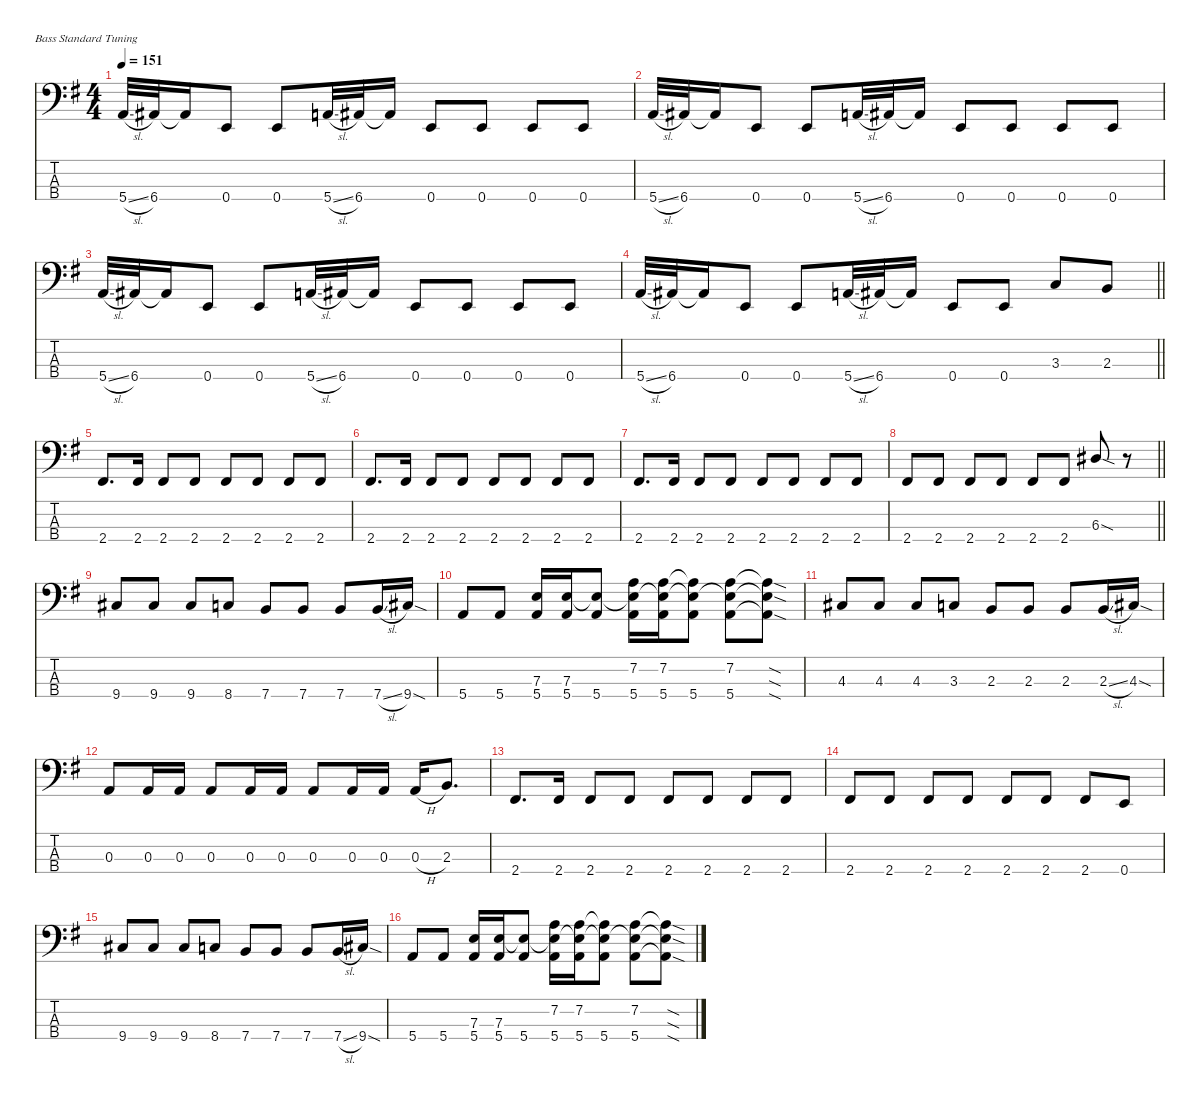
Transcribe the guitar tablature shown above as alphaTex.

\defaultSystemsLayout 4
\hideDynamics
\bracketExtendMode nobrackets
\singleTrackTrackNamePolicy hidden
\multiTrackTrackNamePolicy hidden
\otherSystemsTrackNameOrientation horizontal
\track ("Cliff Burton" "el.bs.") {instrument electricbassfinger}
\staff {score tabs}
\tuning (G2 D2 A1 E1)
\ts (4 4)
\tempo 151
\clef f4
\ks eminor
5.4{sl acc forcenatural}.32{dy f beam Up} 6.4{acc #}.32{beam Up} 6.4{t acc #}.16{beam Up} 0.4{acc forcenatural}.8{beam Up} 0.4{acc forcenatural}.8{beam Up} 5.4{sl acc forcenatural}.32{beam Up} 6.4{acc #}.32{beam Up} 6.4{t acc #}.16{beam Up} 0.4{acc forcenatural}.8{beam Up} 0.4{acc forcenatural}.8{beam Up} 0.4{acc forcenatural}.8{beam Up} 0.4{acc forcenatural}.8{beam Up} |
5.4{sl acc forcenatural}.32{beam Up} 6.4{acc #}.32{beam Up} 6.4{t acc #}.16{beam Up} 0.4{acc forcenatural}.8{beam Up} 0.4{acc forcenatural}.8{beam Up} 5.4{sl acc forcenatural}.32{beam Up} 6.4{acc #}.32{beam Up} 6.4{t acc #}.16{beam Up} 0.4{acc forcenatural}.8{beam Up} 0.4{acc forcenatural}.8{beam Up} 0.4{acc forcenatural}.8{beam Up} 0.4{acc forcenatural}.8{beam Up} |
5.4{sl acc forcenatural}.32{beam Up} 6.4{acc #}.32{beam Up} 6.4{t acc #}.16{beam Up} 0.4{acc forcenatural}.8{beam Up} 0.4{acc forcenatural}.8{beam Up} 5.4{sl acc forcenatural}.32{beam Up} 6.4{acc #}.32{beam Up} 6.4{t acc #}.16{beam Up} 0.4{acc forcenatural}.8{beam Up} 0.4{acc forcenatural}.8{beam Up} 0.4{acc forcenatural}.8{beam Up} 0.4{acc forcenatural}.8{beam Up} |
\barLineRight lightlight
5.4{sl acc forcenatural}.32{beam Up} 6.4{acc #}.32{beam Up} 6.4{t acc #}.16{beam Up} 0.4{acc forcenatural}.8{beam Up} 0.4{acc forcenatural}.8{beam Up} 5.4{sl acc forcenatural}.32{beam Up} 6.4{acc #}.32{beam Up} 6.4{t acc #}.16{beam Up} 0.4{acc forcenatural}.8{beam Up} 0.4{acc forcenatural}.8{beam Up} 3.3{acc forcenatural}.8{beam Up} 2.3{acc forcenatural}.8{beam Up} |
2.4{acc #}.8{d beam Up} 2.4{acc #}.16{beam Up} 2.4{acc #}.8{beam Up} 2.4{acc #}.8{beam Up} 2.4{acc #}.8{beam Up} 2.4{acc #}.8{beam Up} 2.4{acc #}.8{beam Up} 2.4{acc #}.8{beam Up} |
2.4{acc #}.8{d beam Up} 2.4{acc #}.16{beam Up} 2.4{acc #}.8{beam Up} 2.4{acc #}.8{beam Up} 2.4{acc #}.8{beam Up} 2.4{acc #}.8{beam Up} 2.4{acc #}.8{beam Up} 2.4{acc #}.8{beam Up} |
2.4{acc #}.8{d beam Up} 2.4{acc #}.16{beam Up} 2.4{acc #}.8{beam Up} 2.4{acc #}.8{beam Up} 2.4{acc #}.8{beam Up} 2.4{acc #}.8{beam Up} 2.4{acc #}.8{beam Up} 2.4{acc #}.8{beam Up} |
\barLineRight lightlight
2.4{acc #}.8{beam Up} 2.4{acc #}.8{beam Up} 2.4{acc #}.8{beam Up} 2.4{acc #}.8{beam Up} 2.4{acc #}.8{beam Up} 2.4{acc #}.8{beam Up} 6.3{sod acc #}.8{beam Up} r.8{beam Up} |
9.4{acc #}.8{beam Up} 9.4{acc #}.8{beam Up} 9.4{acc #}.8{beam Up} 8.4{acc forcenatural}.8{beam Up} 7.4{acc forcenatural}.8{beam Up} 7.4{acc forcenatural}.8{beam Up} 7.4{acc forcenatural}.8{beam Up} 7.4{sl acc forcenatural}.16{beam Up} 9.4{sod acc #}.16{beam Up} |
5.4{acc forcenatural}.8{beam Up} 5.4{acc forcenatural}.8{beam Up} (7.3{acc forcenatural} 5.4{acc forcenatural}).16{beam Up} (7.3{acc forcenatural} 5.4{acc forcenatural}).16{beam Up} (7.3{t acc forcenatural} 5.4{acc forcenatural}).8{beam Up} (7.2{acc forcenatural} 7.3{t acc forcenatural} 5.4{acc forcenatural}).16{beam Down} (7.2{acc forcenatural} 7.3{t acc forcenatural} 5.4{acc forcenatural}).16{beam Down} (7.2{t acc forcenatural} 7.3{t acc forcenatural} 5.4{acc forcenatural}).8{beam Down} (7.2{acc forcenatural} 7.3{t acc forcenatural} 5.4{acc forcenatural}).8{beam Down} (7.2{sod t acc forcenatural} 7.3{sod t acc forcenatural} 5.4{sod t acc forcenatural}).8{beam Down} |
4.3{acc #}.8{beam Up} 4.3{acc #}.8{beam Up} 4.3{acc #}.8{beam Up} 3.3{acc forcenatural}.8{beam Up} 2.3{acc forcenatural}.8{beam Up} 2.3{acc forcenatural}.8{beam Up} 2.3{acc forcenatural}.8{beam Up} 2.3{sl acc forcenatural}.16{beam Up} 4.3{sod acc #}.16{beam Up} |
0.3{acc forcenatural}.8{beam Up} 0.3{acc forcenatural}.16{beam Up} 0.3{acc forcenatural}.16{beam Up} 0.3{acc forcenatural}.8{beam Up} 0.3{acc forcenatural}.16{beam Up} 0.3{acc forcenatural}.16{beam Up} 0.3{acc forcenatural}.8{beam Up} 0.3{acc forcenatural}.16{beam Up} 0.3{acc forcenatural}.16{beam Up} 0.3{h acc forcenatural}.16{beam Up} 2.3{acc forcenatural}.8{d beam Up} |
2.4{acc #}.8{d beam Up} 2.4{acc #}.16{beam Up} 2.4{acc #}.8{beam Up} 2.4{acc #}.8{beam Up} 2.4{acc #}.8{beam Up} 2.4{acc #}.8{beam Up} 2.4{acc #}.8{beam Up} 2.4{acc #}.8{beam Up} |
2.4{acc #}.8{beam Up} 2.4{acc #}.8{beam Up} 2.4{acc #}.8{beam Up} 2.4{acc #}.8{beam Up} 2.4{acc #}.8{beam Up} 2.4{acc #}.8{beam Up} 2.4{acc #}.8{beam Up} 0.4{acc forcenatural}.8{beam Up} |
9.4{acc #}.8{beam Up} 9.4{acc #}.8{beam Up} 9.4{acc #}.8{beam Up} 8.4{acc forcenatural}.8{beam Up} 7.4{acc forcenatural}.8{beam Up} 7.4{acc forcenatural}.8{beam Up} 7.4{acc forcenatural}.8{beam Up} 7.4{sl acc forcenatural}.16{beam Up} 9.4{sod acc #}.16{beam Up} |
5.4{acc forcenatural}.8{beam Up} 5.4{acc forcenatural}.8{beam Up} (7.3{acc forcenatural} 5.4{acc forcenatural}).16{beam Up} (7.3{acc forcenatural} 5.4{acc forcenatural}).16{beam Up} (7.3{t acc forcenatural} 5.4{acc forcenatural}).8{beam Up} (7.2{acc forcenatural} 7.3{t acc forcenatural} 5.4{acc forcenatural}).16{beam Down} (7.2{acc forcenatural} 7.3{t acc forcenatural} 5.4{acc forcenatural}).16{beam Down} (7.2{t acc forcenatural} 7.3{t acc forcenatural} 5.4{acc forcenatural}).8{beam Down} (7.2{acc forcenatural} 7.3{t acc forcenatural} 5.4{acc forcenatural}).8{beam Down} (7.2{sod t acc forcenatural} 7.3{sod t acc forcenatural} 5.4{sod t acc forcenatural}).8{beam Down}
